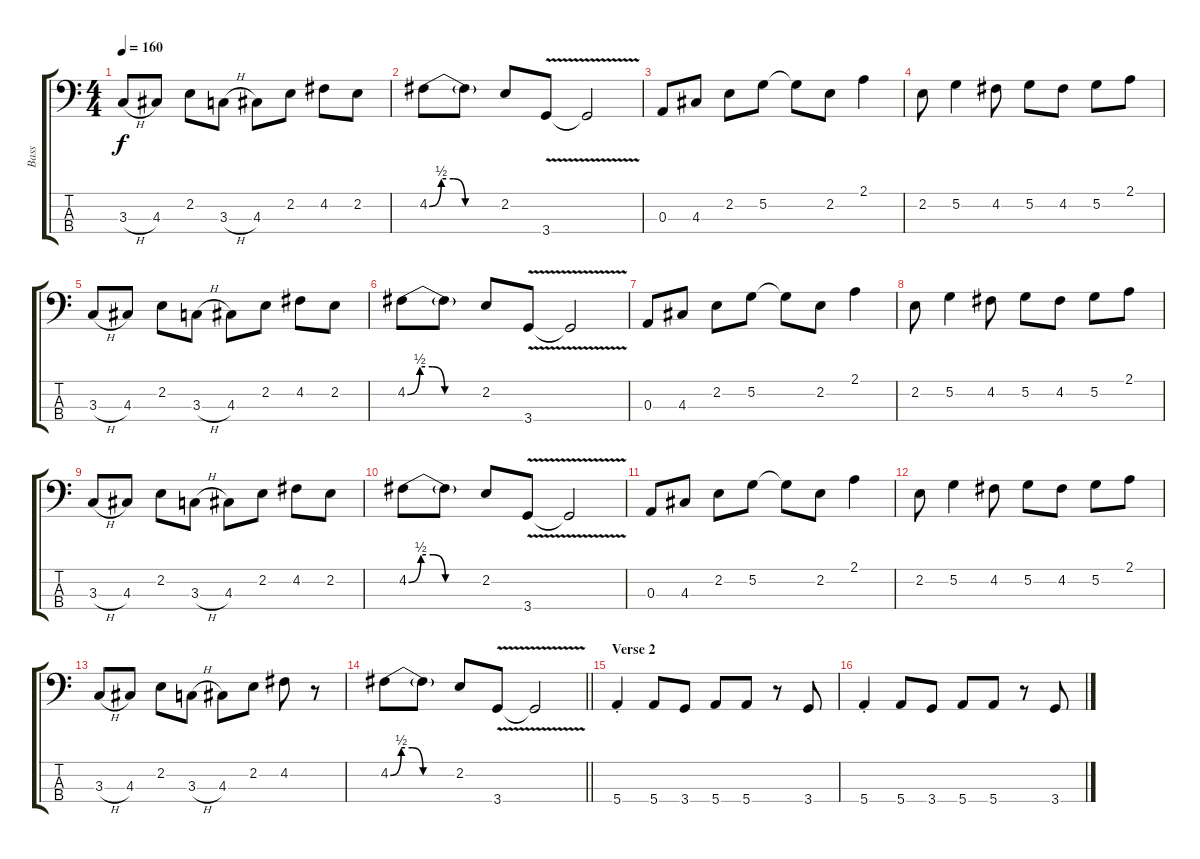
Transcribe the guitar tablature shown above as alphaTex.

\track ("Bass" "Bass") {instrument electricbasspick}
\staff {score tabs}
\tuning (G2 D2 A1 E1) {hide}
\ts (4 4)
\tempo 160
\clef f4
\ks c
3.3{h}.8{dy f} 4.3.8 2.2.8 3.3{h}.8 4.3.8 2.2.8 4.2.8 2.2.8 |
4.2{be (custom 0 0 10 2 20 2 30 0 60 0)}.8 4.2{t}.8 2.2.8 3.4{v}.8 3.4{t}.2 |
0.3.8 4.3.8 2.2.8 5.2.8 5.2{t}.8 2.2.8 2.1.4 |
2.2.8 5.2.4 4.2.8 5.2.8 4.2.8 5.2.8 2.1.8 |
3.3{h}.8 4.3.8 2.2.8 3.3{h}.8 4.3.8 2.2.8 4.2.8 2.2.8 |
4.2{be (custom 0 0 10 2 20 2 30 0 60 0)}.8 4.2{t}.8 2.2.8 3.4{v}.8 3.4{t}.2 |
0.3.8 4.3.8 2.2.8 5.2.8 5.2{t}.8 2.2.8 2.1.4 |
2.2.8 5.2.4 4.2.8 5.2.8 4.2.8 5.2.8 2.1.8 |
3.3{h}.8 4.3.8 2.2.8 3.3{h}.8 4.3.8 2.2.8 4.2.8 2.2.8 |
4.2{be (custom 0 0 10 2 20 2 30 0 60 0)}.8 4.2{t}.8 2.2.8 3.4{v}.8 3.4{t}.2 |
0.3.8 4.3.8 2.2.8 5.2.8 5.2{t}.8 2.2.8 2.1.4 |
2.2.8 5.2.4 4.2.8 5.2.8 4.2.8 5.2.8 2.1.8 |
3.3{h}.8 4.3.8 2.2.8 3.3{h}.8 4.3.8 2.2.8 4.2.8 r.8 |
\barLineRight lightlight
4.2{be (custom 0 0 10 2 20 2 30 0 60 0)}.8 4.2{t}.8 2.2.8 3.4{v}.8 3.4{t}.2 |
\section ("" "Verse 2")
5.4{st}.4 5.4.8 3.4.8 5.4.8 5.4.8 r.8 3.4.8 |
5.4{st}.4 5.4.8 3.4.8 5.4.8 5.4.8 r.8 3.4.8
